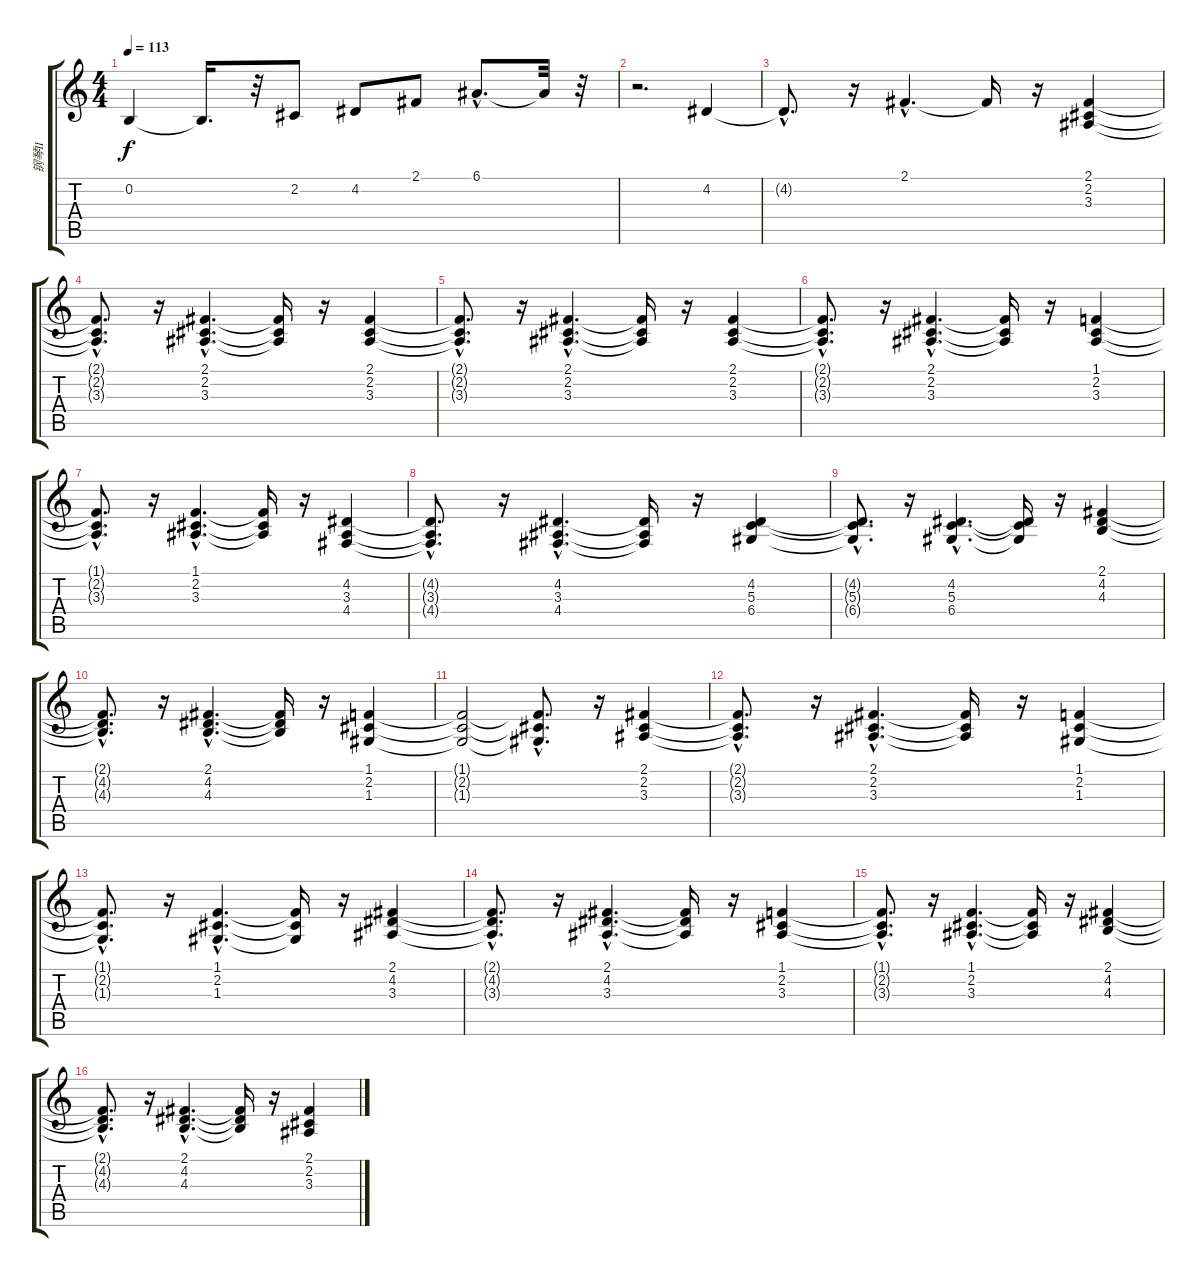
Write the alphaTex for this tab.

\track ("钢琴II" "钢琴II") {instrument acousticgrandpiano}
\staff {score tabs}
\tuning (E4 B3 G3 D3 A2 E2) {hide}
\ts (4 4)
\tempo 113
\clef g2
\ks c
0.2.4{dy f volume 12} 0.2{t}.16{d} r.32 2.2.8 4.2.8 2.1.8 6.1{hac}.8{d} 6.1{t}.32 r.32 |
r.2{d} 4.2.4 |
4.2{hac t}.8{d} r.16 2.1{hac}.4{d} 2.1{t}.16 r.16 (2.1 2.2 3.3).4{volume 12} |
(2.1{hac t} 2.2{hac t} 3.3{hac t}).8{d} r.16 (2.1{hac} 2.2{hac} 3.3{hac}).4{d} (2.1{t} 2.2{t} 3.3{t}).16 r.16 (2.1 2.2 3.3).4 |
(2.1{hac t} 2.2{hac t} 3.3{hac t}).8{d} r.16 (2.1{hac} 2.2{hac} 3.3{hac}).4{d} (2.1{t} 2.2{t} 3.3{t}).16 r.16 (2.1 2.2 3.3).4 |
(2.1{hac t} 2.2{hac t} 3.3{hac t}).8{d} r.16 (2.1{hac} 2.2{hac} 3.3{hac}).4{d} (2.1{t} 2.2{t} 3.3{t}).16 r.16 (1.1 2.2 3.3).4 |
(1.1{hac t} 2.2{hac t} 3.3{hac t}).8{d} r.16 (1.1{hac} 2.2{hac} 3.3{hac}).4{d} (1.1{t} 2.2{t} 3.3{t}).16 r.16 (4.2 3.3 4.4).4 |
(4.2{hac t} 3.3{hac t} 4.4{hac t}).8{d} r.16 (4.2{hac} 3.3{hac} 4.4{hac}).4{d} (4.2{t} 3.3{t} 4.4{t}).16 r.16 (4.2 5.3 6.4).4 |
(4.2{hac t} 5.3{hac t} 6.4{hac t}).8{d} r.16 (4.2{hac} 5.3{hac} 6.4{hac}).4{d} (4.2{t} 5.3{t} 6.4{t}).16 r.16 (2.1 4.2 4.3).4 |
(2.1{hac t} 4.2{hac t} 4.3{hac t}).8{d} r.16 (2.1{hac} 4.2{hac} 4.3{hac}).4{d} (2.1{t} 4.2{t} 4.3{t}).16 r.16 (1.1 2.2 1.3).4 |
(1.1{t} 2.2{t} 1.3{t}).2 (1.1{hac t} 2.2{hac t} 1.3{hac t}).8{d} r.16 (2.1 2.2 3.3).4 |
(2.1{hac t} 2.2{hac t} 3.3{hac t}).8{d} r.16 (2.1{hac} 2.2{hac} 3.3{hac}).4{d} (2.1{t} 2.2{t} 3.3{t}).16 r.16 (1.1 2.2 1.3).4 |
(1.1{hac t} 2.2{hac t} 1.3{hac t}).8{d} r.16 (1.1{hac} 2.2{hac} 1.3{hac}).4{d} (1.1{t} 2.2{t} 1.3{t}).16 r.16 (2.1 4.2 3.3).4 |
(2.1{hac t} 4.2{hac t} 3.3{hac t}).8{d} r.16 (2.1{hac} 4.2{hac} 3.3{hac}).4{d} (2.1{t} 4.2{t} 3.3{t}).16 r.16 (1.1 2.2 3.3).4 |
(1.1{hac t} 2.2{hac t} 3.3{hac t}).8{d} r.16 (1.1{hac} 2.2{hac} 3.3{hac}).4{d} (1.1{t} 2.2{t} 3.3{t}).16 r.16 (2.1 4.2 4.3).4 |
(2.1{hac t} 4.2{hac t} 4.3{hac t}).8{d} r.16 (2.1{hac} 4.2{hac} 4.3{hac}).4{d} (2.1{t} 4.2{t} 4.3{t}).16 r.16 (2.1 2.2 3.3).4
